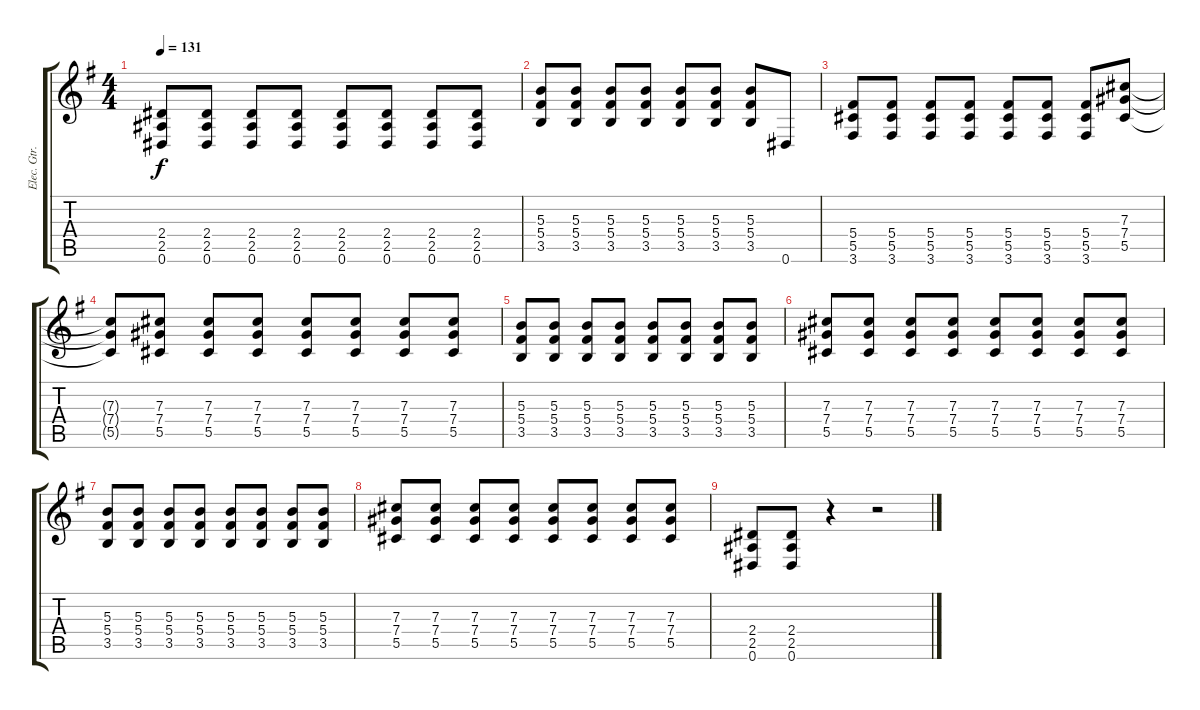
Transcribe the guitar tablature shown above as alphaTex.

\track ("Elec. Gtr. 1" "Elec. Gtr.") {instrument distortionguitar}
\staff {score tabs}
\tuning (Eb4 Bb3 Gb3 Db3 Ab2 Eb2) {hide}
\ts (4 4)
\tempo 131
\clef g2
\ks g
(2.4 2.5 0.6).8{dy f volume 14} (2.4 2.5 0.6).8 (2.4 2.5 0.6).8 (2.4 2.5 0.6).8 (2.4 2.5 0.6).8 (2.4 2.5 0.6).8 (2.4 2.5 0.6).8 (2.4 2.5 0.6).8 |
(5.3 5.4 3.5).8 (5.3 5.4 3.5).8 (5.3 5.4 3.5).8 (5.3 5.4 3.5).8 (5.3 5.4 3.5).8 (5.3 5.4 3.5).8 (5.3 5.4 3.5).8 0.6.8 |
(5.4 5.5 3.6).8 (5.4 5.5 3.6).8 (5.4 5.5 3.6).8 (5.4 5.5 3.6).8 (5.4 5.5 3.6).8 (5.4 5.5 3.6).8 (5.4 5.5 3.6).8 (7.3 7.4 5.5).8 |
(7.3{t} 7.4{t} 5.5{t}).8 (7.3 7.4 5.5).8 (7.3 7.4 5.5).8 (7.3 7.4 5.5).8 (7.3 7.4 5.5).8 (7.3 7.4 5.5).8 (7.3 7.4 5.5).8 (7.3 7.4 5.5).8 |
(5.3 5.4 3.5).8 (5.3 5.4 3.5).8 (5.3 5.4 3.5).8 (5.3 5.4 3.5).8 (5.3 5.4 3.5).8 (5.3 5.4 3.5).8 (5.3 5.4 3.5).8 (5.3 5.4 3.5).8 |
(7.3 7.4 5.5).8 (7.3 7.4 5.5).8 (7.3 7.4 5.5).8 (7.3 7.4 5.5).8 (7.3 7.4 5.5).8 (7.3 7.4 5.5).8 (7.3 7.4 5.5).8 (7.3 7.4 5.5).8 |
(5.3 5.4 3.5).8 (5.3 5.4 3.5).8 (5.3 5.4 3.5).8 (5.3 5.4 3.5).8 (5.3 5.4 3.5).8 (5.3 5.4 3.5).8 (5.3 5.4 3.5).8 (5.3 5.4 3.5).8 |
(7.3 7.4 5.5).8 (7.3 7.4 5.5).8 (7.3 7.4 5.5).8 (7.3 7.4 5.5).8 (7.3 7.4 5.5).8 (7.3 7.4 5.5).8 (7.3 7.4 5.5).8 (7.3 7.4 5.5).8 |
(2.4 2.5 0.6).8 (2.4 2.5 0.6).8 r.4 r.2
